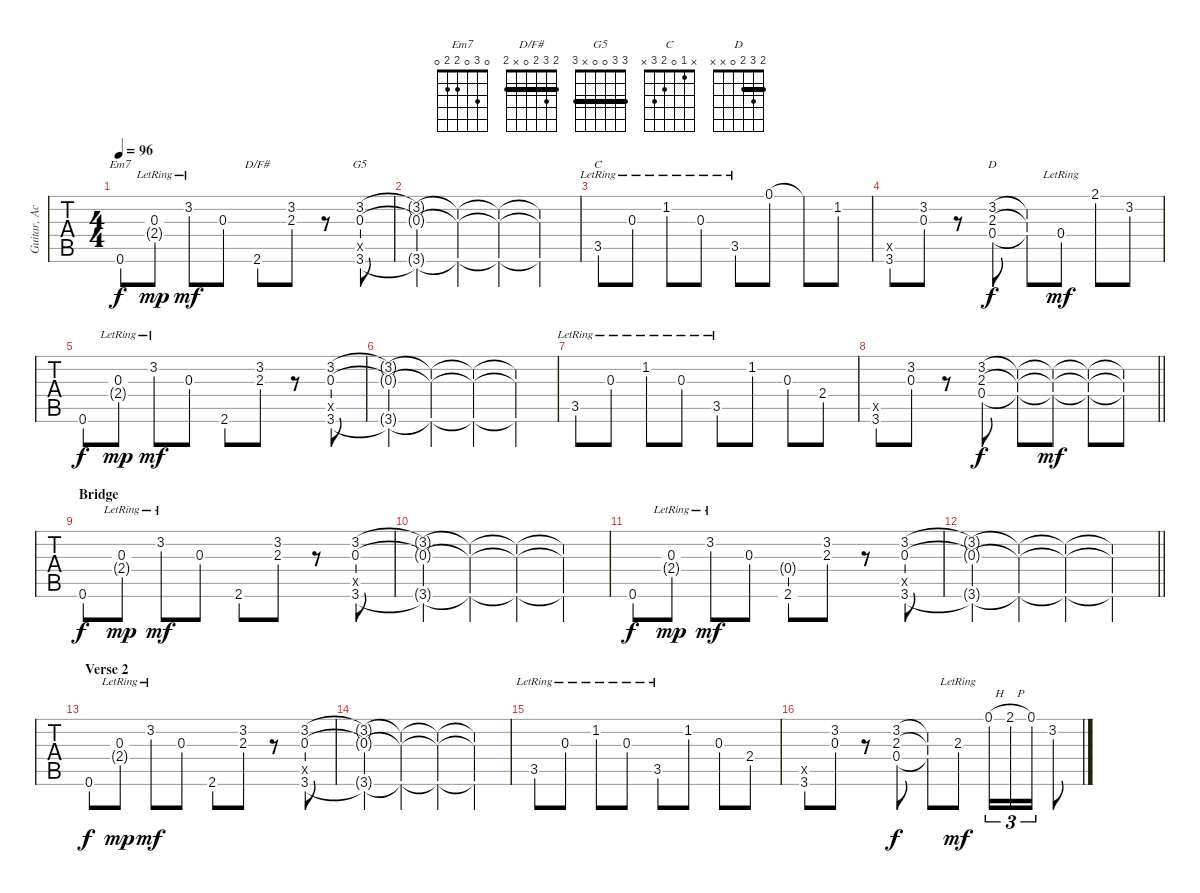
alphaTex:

\track ("Guitar, Acoustic" "Guitar, Ac") {instrument acousticguitarsteel}
\staff {tabs}
\tuning (E4 B3 G3 D3 A2 E2) {hide}
\chord ("Em7" 0 3 0 2 2 0)
\chord ("D/F#" 2 3 2 0 x 2) {barre 2}
\chord ("G5" 3 3 0 0 x 3) {barre 3}
\chord ("C" x 1 0 2 3 x)
\chord ("D" 2 3 2 0 x x) {barre 2}
\ts (4 4)
\tempo 96
\clef g2
\ks g
0.6.8{ch "Em7" dy f} (0.3 2.4{g lr}).8{dy mp} 3.2{lr}.8{dy mf} 0.3.8 2.6.8{ch "D/F#"} (3.2 2.3).8 r.8 (3.2 0.3 0.5{x} 3.6).8{ch "G5"} |
(3.2{t} 0.3{t} 3.6{t}).4 (3.2{t} 0.3{t} 3.6{t}).4 (3.2{t} 0.3{t} 3.6{t}).4 (3.2{t} 0.3{t} 3.6{t}).4 |
3.5{lr}.8{ch "C"} 0.3{lr}.8 1.2{lr}.8 0.3{lr}.8 3.5{lr}.8 0.1.8 0.1{t}.8 1.2.8 |
(0.5{x} 3.6).8 (3.2 0.3).8 r.8 (3.2 2.3 0.4).8{ch "D" dy f} (3.2{t} 2.3{t} 0.4{t}).8 0.4{lr}.8{dy mf} 2.1.8 3.2.8 |
0.6.8{dy f} (0.3 2.4{g lr}).8{dy mp} 3.2{lr}.8{dy mf} 0.3.8 2.6.8 (3.2 2.3).8 r.8 (3.2 0.3 0.5{x} 3.6).8 |
(3.2{t} 0.3{t} 3.6{t}).4 (3.2{t} 0.3{t} 3.6{t}).4 (3.2{t} 0.3{t} 3.6{t}).4 (3.2{t} 0.3{t} 3.6{t}).4 |
3.5{lr}.8 0.3{lr}.8 1.2{lr}.8 0.3{lr}.8 3.5{lr}.8 1.2.8 0.3.8 2.4.8 |
\barLineRight lightlight
(0.5{x} 3.6).8 (3.2 0.3).8 r.8 (3.2 2.3 0.4).8{dy f} (3.2{t} 2.3{t} 0.4{t}).8 (3.2{t} 2.3{t} 0.4{t}).8{dy mf} (3.2{t} 2.3{t} 0.4{t}).8 (3.2{t} 2.3{t} 0.4{t}).8 |
\section ("" "Bridge")
0.6.8{dy f} (0.3 2.4{g lr}).8{dy mp} 3.2{lr}.8{dy mf} 0.3.8 2.6.8 (3.2 2.3).8 r.8 (3.2 0.3 0.5{x} 3.6).8 |
(3.2{t} 0.3{t} 3.6{t}).4 (3.2{t} 0.3{t} 3.6{t}).4 (3.2{t} 0.3{t} 3.6{t}).4 (3.2{t} 0.3{t} 3.6{t}).4 |
0.6.8{dy f} (0.3 2.4{g lr}).8{dy mp} 3.2{lr}.8{dy mf} 0.3.8 (0.4{g} 2.6).8 (3.2 2.3).8 r.8 (3.2 0.3 0.5{x} 3.6).8 |
\barLineRight lightlight
(3.2{t} 0.3{t} 3.6{t}).4 (3.2{t} 0.3{t} 3.6{t}).4 (3.2{t} 0.3{t} 3.6{t}).4 (3.2{t} 0.3{t} 3.6{t}).4 |
\section ("" "Verse 2")
0.6.8{dy f} (0.3 2.4{g lr}).8{dy mp} 3.2{lr}.8{dy mf} 0.3.8 2.6.8 (3.2 2.3).8 r.8 (3.2 0.3 0.5{x} 3.6).8 |
(3.2{t} 0.3{t} 3.6{t}).4 (3.2{t} 0.3{t} 3.6{t}).4 (3.2{t} 0.3{t} 3.6{t}).4 (3.2{t} 0.3{t} 3.6{t}).4 |
3.5{lr}.8 0.3{lr}.8 1.2{lr}.8 0.3{lr}.8 3.5{lr}.8 1.2.8 0.3.8 2.4.8 |
(0.5{x} 3.6).8 (3.2 0.3).8 r.8 (3.2 2.3 0.4).8{dy f} (3.2{t} 2.3{t} 0.4{t}).8 2.3{lr}.8{dy mf} 0.1{h}.16{tu (3 2)} 2.1{h}.16{tu (3 2)} 0.1.16{tu (3 2)} 3.2.8
